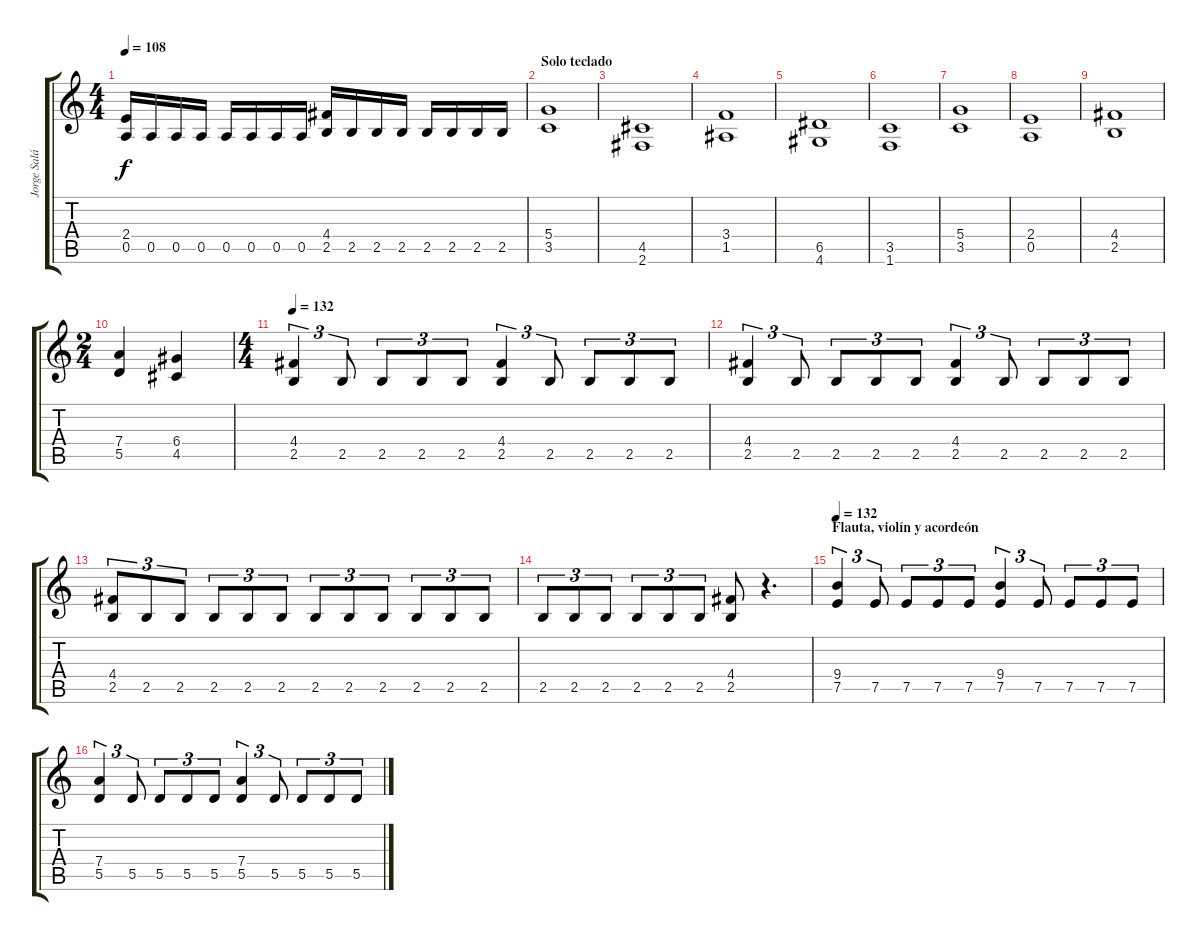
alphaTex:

\track ("Jorge Salán" "Jorge Salá") {instrument distortionguitar}
\staff {score tabs}
\tuning (E4 B3 G3 D3 A2 E2) {hide}
\ts (4 4)
\tempo 108
\clef g2
\ks c
(2.4 0.5).16{dy f} 0.5.16 0.5.16 0.5.16 0.5.16 0.5.16 0.5.16 0.5.16 (4.4 2.5).16 2.5.16 2.5.16 2.5.16 2.5.16 2.5.16 2.5.16 2.5.16 |
\section ("" "Solo teclado")
(5.4 3.5).1 |
(4.5 2.6).1 |
(3.4 1.5).1 |
(6.5 4.6).1 |
(3.5 1.6).1 |
(5.4 3.5).1 |
(2.4 0.5).1 |
(4.4 2.5).1 |
\ts (2 4)
(7.4 5.5).4 (6.4 4.5).4 |
\ts (4 4)
\tempo 132
(4.4 2.5).4{tu (3 2)} 2.5.8{tu (3 2)} 2.5.8{tu (3 2)} 2.5.8{tu (3 2)} 2.5.8{tu (3 2)} (4.4 2.5).4{tu (3 2)} 2.5.8{tu (3 2)} 2.5.8{tu (3 2)} 2.5.8{tu (3 2)} 2.5.8{tu (3 2)} |
(4.4 2.5).4{tu (3 2)} 2.5.8{tu (3 2)} 2.5.8{tu (3 2)} 2.5.8{tu (3 2)} 2.5.8{tu (3 2)} (4.4 2.5).4{tu (3 2)} 2.5.8{tu (3 2)} 2.5.8{tu (3 2)} 2.5.8{tu (3 2)} 2.5.8{tu (3 2)} |
(4.4 2.5).8{tu (3 2)} 2.5.8{tu (3 2)} 2.5.8{tu (3 2)} 2.5.8{tu (3 2)} 2.5.8{tu (3 2)} 2.5.8{tu (3 2)} 2.5.8{tu (3 2)} 2.5.8{tu (3 2)} 2.5.8{tu (3 2)} 2.5.8{tu (3 2)} 2.5.8{tu (3 2)} 2.5.8{tu (3 2)} |
2.5.8{tu (3 2)} 2.5.8{tu (3 2)} 2.5.8{tu (3 2)} 2.5.8{tu (3 2)} 2.5.8{tu (3 2)} 2.5.8{tu (3 2)} (4.4 2.5).8 r.4{d} |
\section ("" "Flauta, violín y acordeón")
\tempo 132
(9.4 7.5).4{tu (3 2) volume 11} 7.5.8{tu (3 2)} 7.5.8{tu (3 2)} 7.5.8{tu (3 2)} 7.5.8{tu (3 2)} (9.4 7.5).4{tu (3 2)} 7.5.8{tu (3 2)} 7.5.8{tu (3 2)} 7.5.8{tu (3 2)} 7.5.8{tu (3 2)} |
(7.4 5.5).4{tu (3 2)} 5.5.8{tu (3 2)} 5.5.8{tu (3 2)} 5.5.8{tu (3 2)} 5.5.8{tu (3 2)} (7.4 5.5).4{tu (3 2)} 5.5.8{tu (3 2)} 5.5.8{tu (3 2)} 5.5.8{tu (3 2)} 5.5.8{tu (3 2)}
